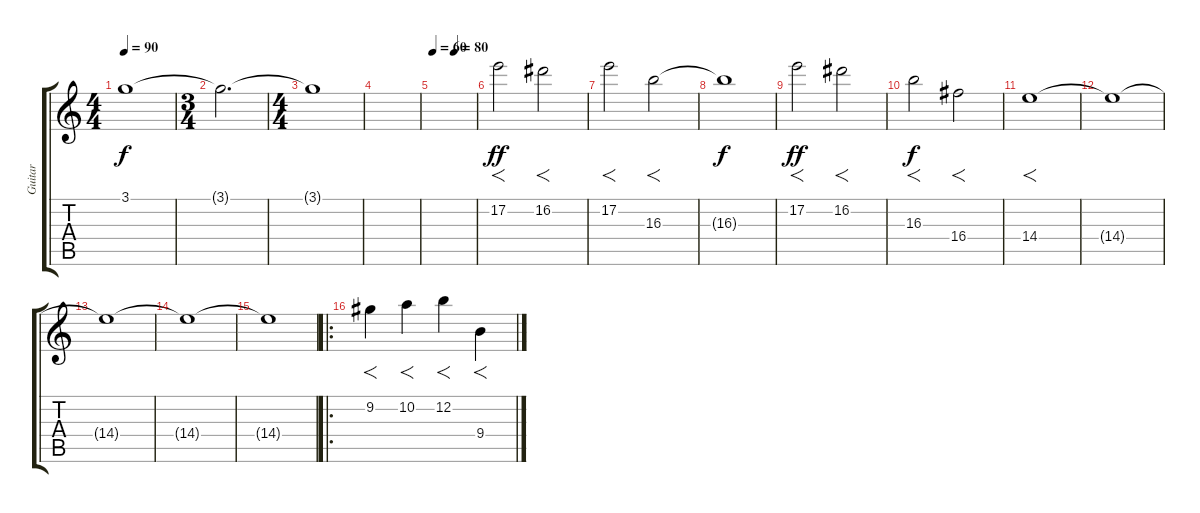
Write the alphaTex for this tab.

\track ("Guitar" "Guitar") {instrument overdrivenguitar}
\staff {score tabs}
\tuning (E4 B3 G3 D3 A2 E2) {hide}
\ts (4 4)
\tempo 90
\clef g2
\ks c
3.1{t}.1{dy f} |
\ts (3 4)
3.1{t}.2{d} |
\ts (4 4)
3.1{t}.1 |
|
\tempo 60
\tempo (80 0.5)
|
17.2.2{f dy ff volume 9} 16.2.2{f} |
17.2.2{f} 16.3.2{f} |
16.3{t}.1{dy f} |
17.2.2{f dy ff} 16.2.2{f} |
16.3.2{f dy f} 16.4.2{f} |
14.4.1{f} |
14.4{t}.1 |
14.4{t}.1 |
14.4{t}.1 |
14.4{t}.1 |
\ro
9.2.4{f} 10.2.4{f} 12.2.4{f} 9.4.4{f}
